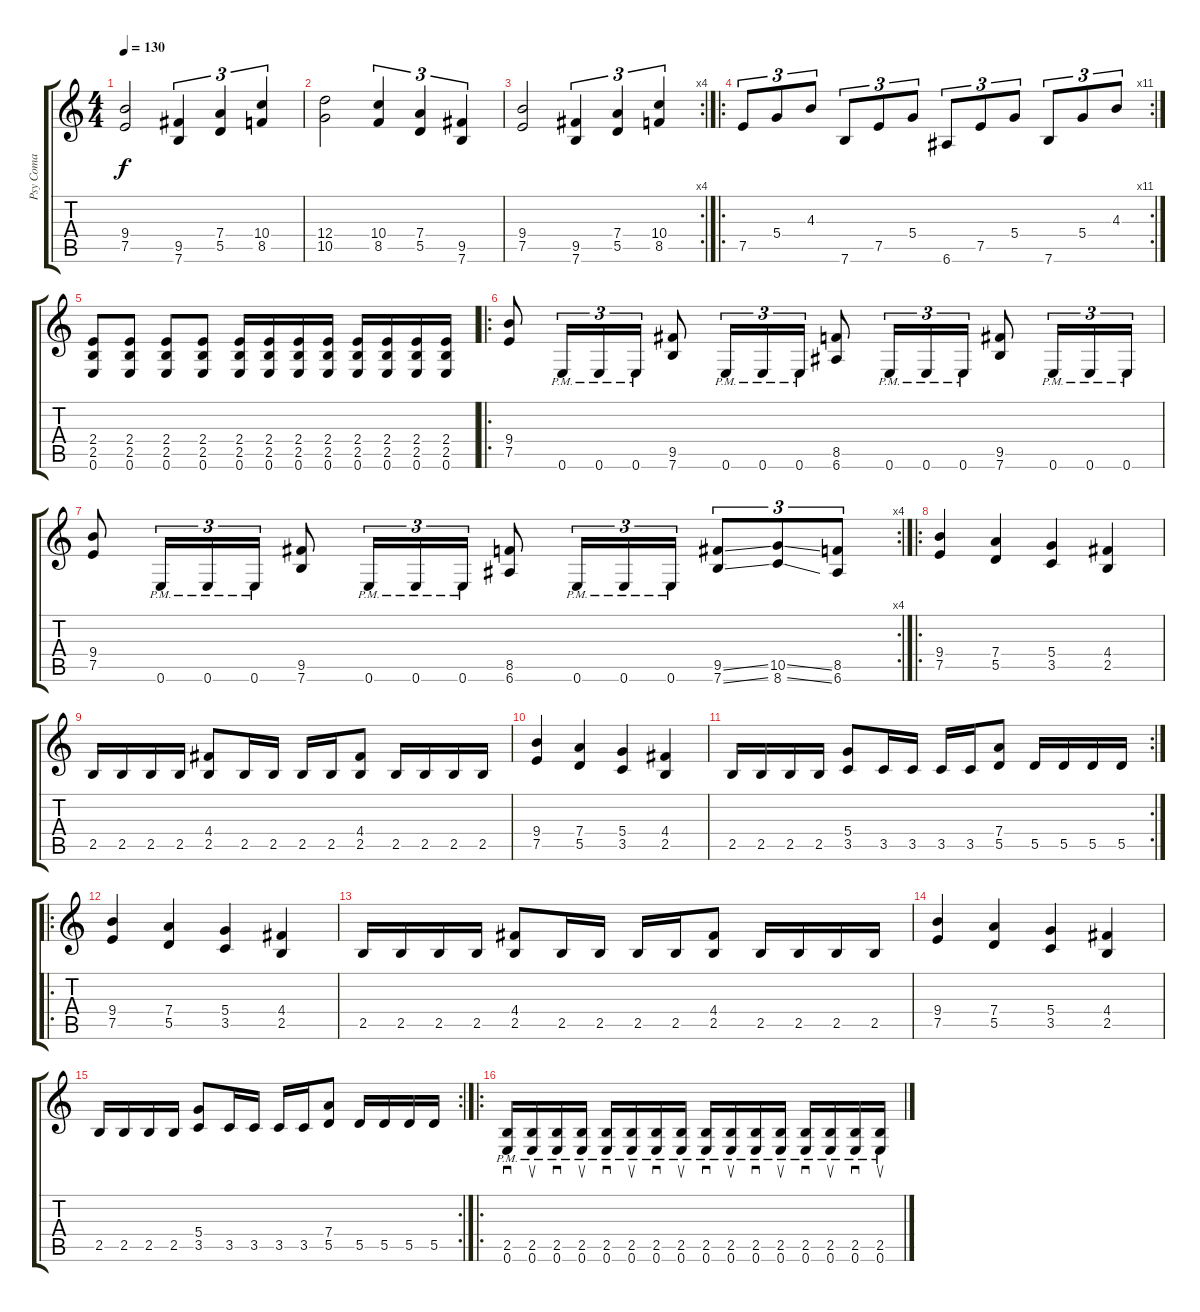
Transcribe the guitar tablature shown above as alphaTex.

\track ("Psy Coma" "Psy Coma") {instrument electricguitarclean}
\staff {score tabs}
\tuning (E4 B3 G3 D3 A2 E2) {hide}
\ts (4 4)
\tempo 130
\clef g2
\ks c
(9.4 7.5).2{dy f} (9.5 7.6).4{tu (3 2)} (7.4 5.5).4{tu (3 2)} (10.4 8.5).4{tu (3 2)} |
(12.4 10.5).2 (10.4 8.5).4{tu (3 2)} (7.4 5.5).4{tu (3 2)} (9.5 7.6).4{tu (3 2)} |
\rc 4
(9.4 7.5).2 (9.5 7.6).4{tu (3 2)} (7.4 5.5).4{tu (3 2)} (10.4 8.5).4{tu (3 2)} |
\ro
\rc 11
7.5.8{tu (3 2) volume 14 instrument electricguitarclean} 5.4.8{tu (3 2)} 4.3.8{tu (3 2)} 7.6.8{tu (3 2)} 7.5.8{tu (3 2)} 5.4.8{tu (3 2)} 6.6.8{tu (3 2)} 7.5.8{tu (3 2)} 5.4.8{tu (3 2)} 7.6.8{tu (3 2)} 5.4.8{tu (3 2)} 4.3.8{tu (3 2)} |
(2.4 2.5 0.6).8{instrument distortionguitar} (2.4 2.5 0.6).8 (2.4 2.5 0.6).8 (2.4 2.5 0.6).8 (2.4 2.5 0.6).16 (2.4 2.5 0.6).16 (2.4 2.5 0.6).16 (2.4 2.5 0.6).16 (2.4 2.5 0.6).16 (2.4 2.5 0.6).16 (2.4 2.5 0.6).16 (2.4 2.5 0.6).16 |
\ro
(9.4 7.5).8{volume 13 instrument distortionguitar} 0.6{pm}.16{tu (3 2)} 0.6{pm}.16{tu (3 2)} 0.6{pm}.16{tu (3 2)} (9.5 7.6).8 0.6{pm}.16{tu (3 2)} 0.6{pm}.16{tu (3 2)} 0.6{pm}.16{tu (3 2)} (8.5 6.6).8 0.6{pm}.16{tu (3 2)} 0.6{pm}.16{tu (3 2)} 0.6{pm}.16{tu (3 2)} (9.5 7.6).8 0.6{pm}.16{tu (3 2)} 0.6{pm}.16{tu (3 2)} 0.6{pm}.16{tu (3 2)} |
\rc 4
(9.4 7.5).8 0.6{pm}.16{tu (3 2)} 0.6{pm}.16{tu (3 2)} 0.6{pm}.16{tu (3 2)} (9.5 7.6).8 0.6{pm}.16{tu (3 2)} 0.6{pm}.16{tu (3 2)} 0.6{pm}.16{tu (3 2)} (8.5 6.6).8 0.6{pm}.16{tu (3 2)} 0.6{pm}.16{tu (3 2)} 0.6{pm}.16{tu (3 2)} (9.5{ss} 7.6{ss}).8{tu (3 2)} (10.5{ss} 8.6{ss}).8{tu (3 2)} (8.5 6.6).8{tu (3 2)} |
\ro
(9.4 7.5).4 (7.4 5.5).4 (5.4 3.5).4 (4.4 2.5).4 |
2.5.16 2.5.16 2.5.16 2.5.16 (4.4 2.5).8 2.5.16 2.5.16 2.5.16 2.5.16 (4.4 2.5).8 2.5.16 2.5.16 2.5.16 2.5.16 |
(9.4 7.5).4 (7.4 5.5).4 (5.4 3.5).4 (4.4 2.5).4 |
\rc 2
2.5.16 2.5.16 2.5.16 2.5.16 (5.4 3.5).8 3.5.16 3.5.16 3.5.16 3.5.16 (7.4 5.5).8 5.5.16 5.5.16 5.5.16 5.5.16 |
\ro
(9.4 7.5).4 (7.4 5.5).4 (5.4 3.5).4 (4.4 2.5).4 |
2.5.16 2.5.16 2.5.16 2.5.16 (4.4 2.5).8 2.5.16 2.5.16 2.5.16 2.5.16 (4.4 2.5).8 2.5.16 2.5.16 2.5.16 2.5.16 |
(9.4 7.5).4 (7.4 5.5).4 (5.4 3.5).4 (4.4 2.5).4 |
\rc 2
2.5.16 2.5.16 2.5.16 2.5.16 (5.4 3.5).8 3.5.16 3.5.16 3.5.16 3.5.16 (7.4 5.5).8 5.5.16 5.5.16 5.5.16 5.5.16 |
\ro
(2.5 0.6{pm}).16{sd} (2.5 0.6{pm}).16{su} (2.5 0.6{pm}).16{sd} (2.5 0.6{pm}).16{su} (2.5 0.6{pm}).16{sd} (2.5 0.6{pm}).16{su} (2.5 0.6{pm}).16{sd} (2.5 0.6{pm}).16{su} (2.5 0.6{pm}).16{sd} (2.5 0.6{pm}).16{su} (2.5 0.6{pm}).16{sd} (2.5 0.6{pm}).16{su} (2.5 0.6{pm}).16{sd} (2.5 0.6{pm}).16{su} (2.5 0.6{pm}).16{sd} (2.5 0.6{pm}).16{su}
